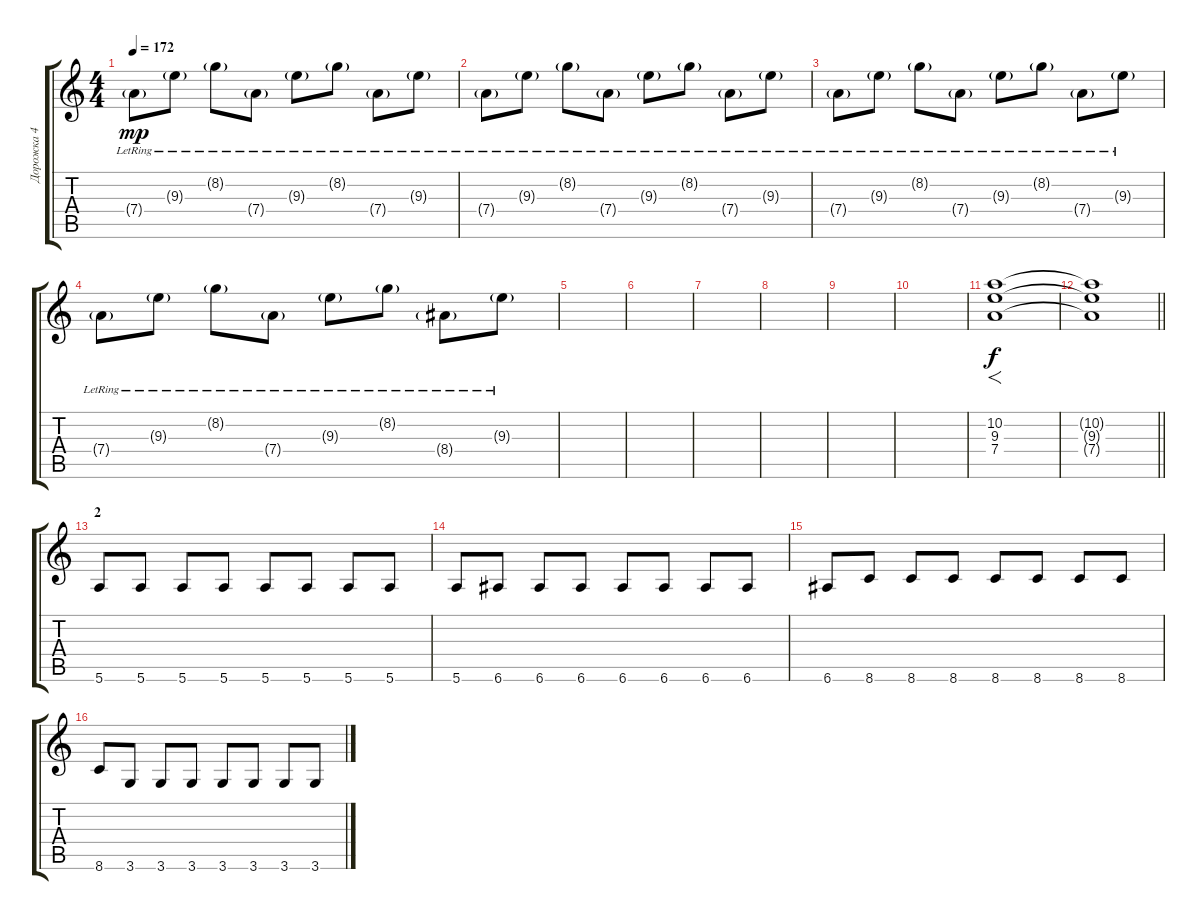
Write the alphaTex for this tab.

\track ("Дорожка 4" "Дорожка 4") {instrument electricguitarjazz}
\staff {score tabs}
\tuning (E4 B3 G3 D3 A2 E2) {hide}
\ts (4 4)
\tempo 172
\clef g2
\ks c
7.4{g lr}.8{dy mp} 9.3{g lr}.8 8.2{g lr}.8 7.4{g lr}.8 9.3{g lr}.8 8.2{g lr}.8 7.4{g lr}.8 9.3{g lr}.8 |
7.4{g lr}.8 9.3{g lr}.8 8.2{g lr}.8 7.4{g lr}.8 9.3{g lr}.8 8.2{g lr}.8 7.4{g lr}.8 9.3{g lr}.8 |
7.4{g lr}.8 9.3{g lr}.8 8.2{g lr}.8 7.4{g lr}.8 9.3{g lr}.8 8.2{g lr}.8 7.4{g lr}.8 9.3{g lr}.8 |
7.4{g lr}.8 9.3{g lr}.8 8.2{g lr}.8 7.4{g lr}.8 9.3{g lr}.8 8.2{g lr}.8 8.4{g lr}.8 9.3{g lr}.8 |
|
|
|
|
|
|
(10.2 9.3 7.4).1{f dy f} |
\barLineRight lightlight
(10.2{t} 9.3{t} 7.4{t}).1 |
\section ("" "2")
5.6.8 5.6.8 5.6.8 5.6.8 5.6.8 5.6.8 5.6.8 5.6.8 |
5.6.8 6.6.8 6.6.8 6.6.8 6.6.8 6.6.8 6.6.8 6.6.8 |
6.6.8 8.6.8 8.6.8 8.6.8 8.6.8 8.6.8 8.6.8 8.6.8 |
8.6.8 3.6.8 3.6.8 3.6.8 3.6.8 3.6.8 3.6.8 3.6.8
